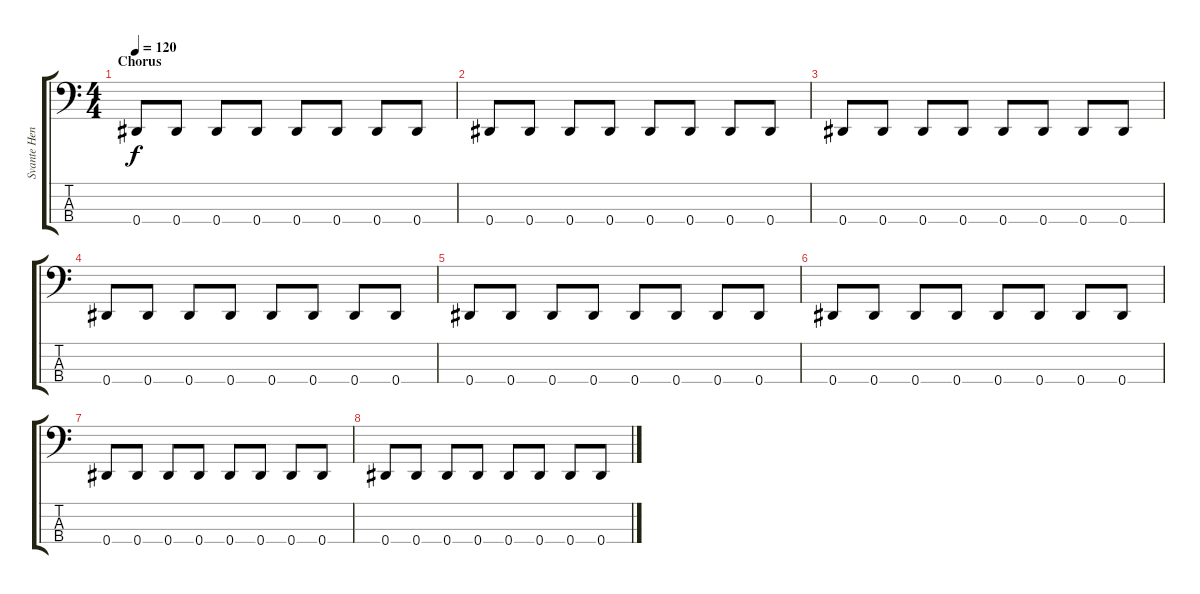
\track ("Svante Henrysson" "Svante Hen") {instrument electricbasspick}
\staff {score tabs}
\tuning (Gb2 Db2 Ab1 Eb1) {hide}
\ts (4 4)
\section ("" "Chorus")
\tempo 120
\clef f4
\ks c
0.4.8{dy f} 0.4.8 0.4.8 0.4.8 0.4.8 0.4.8 0.4.8 0.4.8 |
0.4.8 0.4.8 0.4.8 0.4.8 0.4.8 0.4.8 0.4.8 0.4.8 |
0.4.8 0.4.8 0.4.8 0.4.8 0.4.8 0.4.8 0.4.8 0.4.8 |
0.4.8 0.4.8 0.4.8 0.4.8 0.4.8 0.4.8 0.4.8 0.4.8 |
0.4.8 0.4.8 0.4.8 0.4.8 0.4.8 0.4.8 0.4.8 0.4.8 |
0.4.8 0.4.8 0.4.8 0.4.8 0.4.8 0.4.8 0.4.8 0.4.8 |
0.4.8 0.4.8 0.4.8 0.4.8 0.4.8 0.4.8 0.4.8 0.4.8 |
0.4.8 0.4.8 0.4.8 0.4.8 0.4.8 0.4.8 0.4.8 0.4.8
